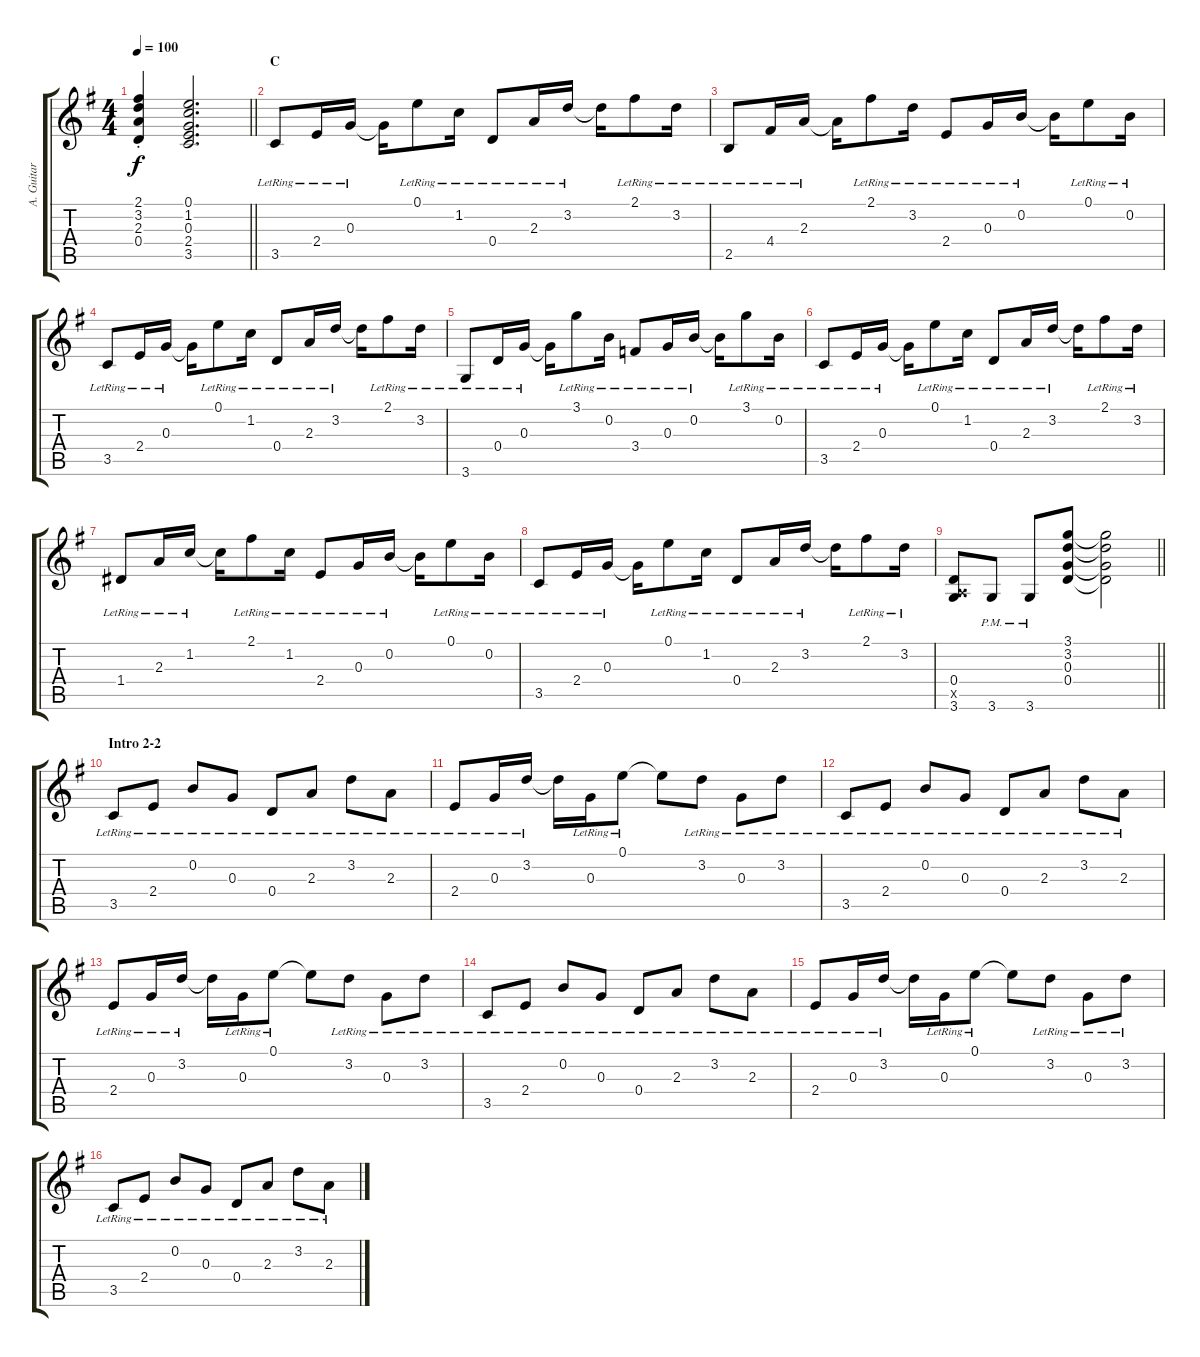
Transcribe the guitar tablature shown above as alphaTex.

\track ("A. Guitar I" "A. Guitar ") {instrument acousticguitarsteel}
\staff {score tabs}
\tuning (E4 B3 G3 D3 A2 E2) {hide}
\ts (4 4)
\tempo 100
\clef g2
\barLineRight lightlight
\ks g
(2.1{st} 3.2{st} 2.3{st} 0.4{st}).4{dy f} (0.1 1.2 0.3 2.4 3.5).2{d} |
\section ("" "C")
3.5{lr}.8 2.4{lr}.16 0.3{lr}.16 0.3{t}.16 0.1{lr}.8 1.2{lr}.16 0.4{lr}.8 2.3{lr}.16 3.2{lr}.16 3.2{t}.16 2.1{lr}.8 3.2{lr}.16 |
2.5{lr}.8 4.4{lr}.16 2.3{lr}.16 2.3{t}.16 2.1{lr}.8 3.2{lr}.16 2.4{lr}.8 0.3{lr}.16 0.2{lr}.16 0.2{t}.16 0.1{lr}.8 0.2{lr}.16 |
3.5{lr}.8 2.4{lr}.16 0.3{lr}.16 0.3{t}.16 0.1{lr}.8 1.2{lr}.16 0.4{lr}.8 2.3{lr}.16 3.2{lr}.16 3.2{t}.16 2.1{lr}.8 3.2{lr}.16 |
3.6{lr}.8 0.4{lr}.16 0.3{lr}.16 0.3{t}.16 3.1{lr}.8 0.2{lr}.16 3.4{lr}.8 0.3{lr}.16 0.2{lr}.16 0.2{t}.16 3.1{lr}.8 0.2{lr}.16 |
3.5{lr}.8 2.4{lr}.16 0.3{lr}.16 0.3{t}.16 0.1{lr}.8 1.2{lr}.16 0.4{lr}.8 2.3{lr}.16 3.2{lr}.16 3.2{t}.16 2.1{lr}.8 3.2{lr}.16 |
1.4{lr}.8 2.3{lr}.16 1.2{lr}.16 1.2{t}.16 2.1{lr}.8 1.2{lr}.16 2.4{lr}.8 0.3{lr}.16 0.2{lr}.16 0.2{t}.16 0.1{lr}.8 0.2{lr}.16 |
3.5{lr}.8 2.4{lr}.16 0.3{lr}.16 0.3{t}.16 0.1{lr}.8 1.2{lr}.16 0.4{lr}.8 2.3{lr}.16 3.2{lr}.16 3.2{t}.16 2.1{lr}.8 3.2{lr}.16 |
\barLineRight lightlight
(0.4 0.5{x} 3.6).8 3.6{pm}.8 3.6{pm}.8 (3.1 3.2 0.3 0.4).8 (3.1{t} 3.2{t} 0.3{t} 0.4{t}).2 |
\section ("" "Intro 2-2")
3.5{lr}.8 2.4{lr}.8 0.2{lr}.8 0.3{lr}.8 0.4{lr}.8 2.3{lr}.8 3.2{lr}.8 2.3{lr}.8 |
2.4{lr}.8 0.3{lr}.16 3.2{lr}.16 3.2{t}.16 0.3{lr}.16 0.1{lr}.8 0.1{t}.8 3.2{lr}.8 0.3{lr}.8 3.2{lr}.8 |
3.5{lr}.8 2.4{lr}.8 0.2{lr}.8 0.3{lr}.8 0.4{lr}.8 2.3{lr}.8 3.2{lr}.8 2.3{lr}.8 |
2.4{lr}.8 0.3{lr}.16 3.2{lr}.16 3.2{t}.16 0.3{lr}.16 0.1{lr}.8 0.1{t}.8 3.2{lr}.8 0.3{lr}.8 3.2{lr}.8 |
3.5{lr}.8 2.4{lr}.8 0.2{lr}.8 0.3{lr}.8 0.4{lr}.8 2.3{lr}.8 3.2{lr}.8 2.3{lr}.8 |
2.4{lr}.8 0.3{lr}.16 3.2{lr}.16 3.2{t}.16 0.3{lr}.16 0.1{lr}.8 0.1{t}.8 3.2{lr}.8 0.3{lr}.8 3.2{lr}.8 |
3.5{lr}.8 2.4{lr}.8 0.2{lr}.8 0.3{lr}.8 0.4{lr}.8 2.3{lr}.8 3.2{lr}.8 2.3{lr}.8
